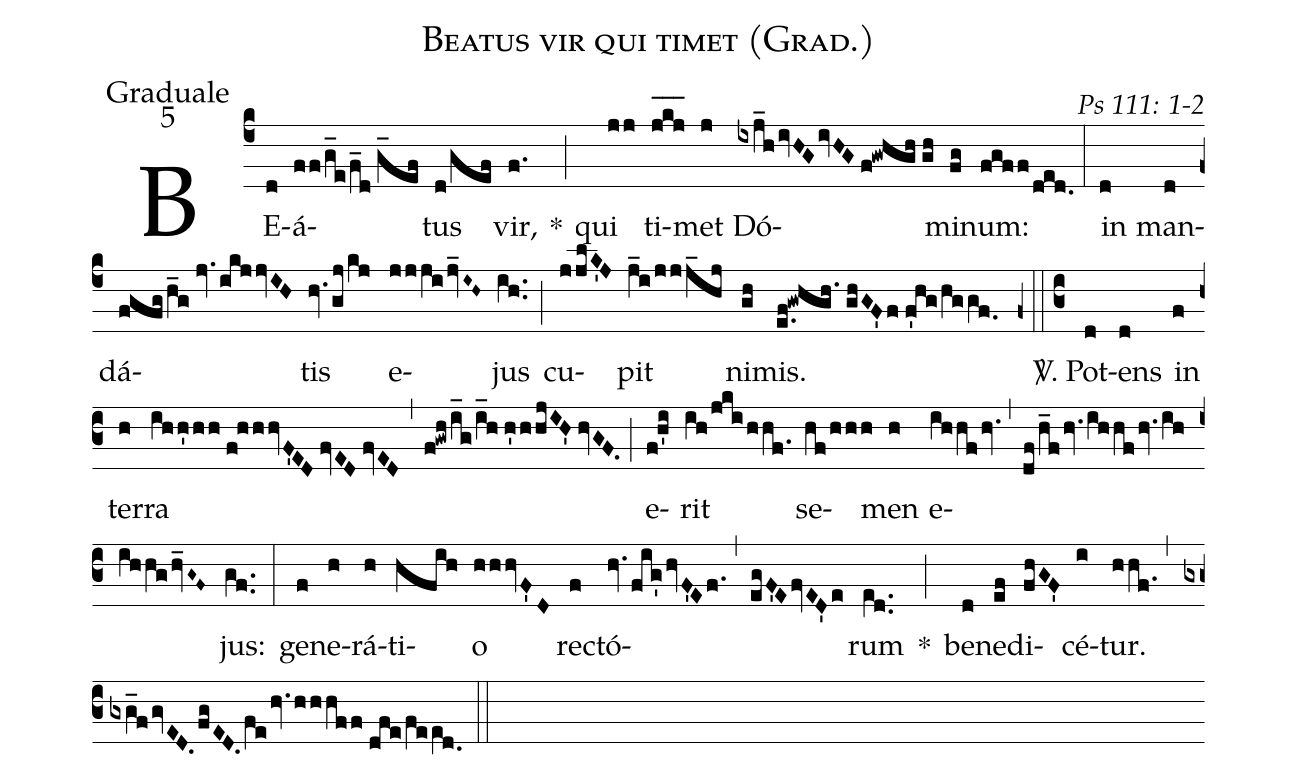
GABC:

name: Beatus vir qui timet (Grad.);
office-part: Graduale;
mode: 5;
commentary: Ps 111: 1-2;
%%
(c4) BE(d)á(ff/g_e/f_d//g_ef)tus(d/gef) vir,(f.) *(;) qui(jj) ti(j_[hl:1]k_[hl:1]j_[hl:1])met(j) Dó(ixj_hivHGivHG//f!gwhgh//gh)mi(fg)num:(fgff/ded.) (:)
in(d) man(d)dá(fgfgh_g//jv.ikjjvIH)tis(hv.gj/kj) e(jjjijv_I~H~)jus(ih..) (;) cu(jjlK'J)pit(j_i/jjj_hj) ni(gh)mis.(e.f!gwhgh.//ghGF'f//f'hg/hggf.0) (z0::c3)
<sp>V/</sp>. Pot(d)ens(d) in(f) ter(h)ra(ihh'hh//f!hhhvF'ED//fvED//fvED) (,) (f!gwh/i_g/i_h//h'hhjIH'//hvGF.) (;) e(f!h'i)rit(ih/jkihhf.) se(hf/hhh)men(h) e(ihhfhv.)(,)(df/h_fhv.ihhfhv.ih/ihhghv_G~F~)jus:(gf..) (:)
ge(f)ne(h)rá(h)ti(hfih)o(hhhvF'D) rec(f)tó(hv.fig'hvF'Ef.)(,)(egF'EfvED'e)rum(e[ll:1]d..) *(;) be(d)ne(ef)di(fhGF')cé(i)tur.(hhf.) (,) (gxg_fgvED.fgED.fehv.hhhff//dfe/fee[ll:1]d.0) (::)
